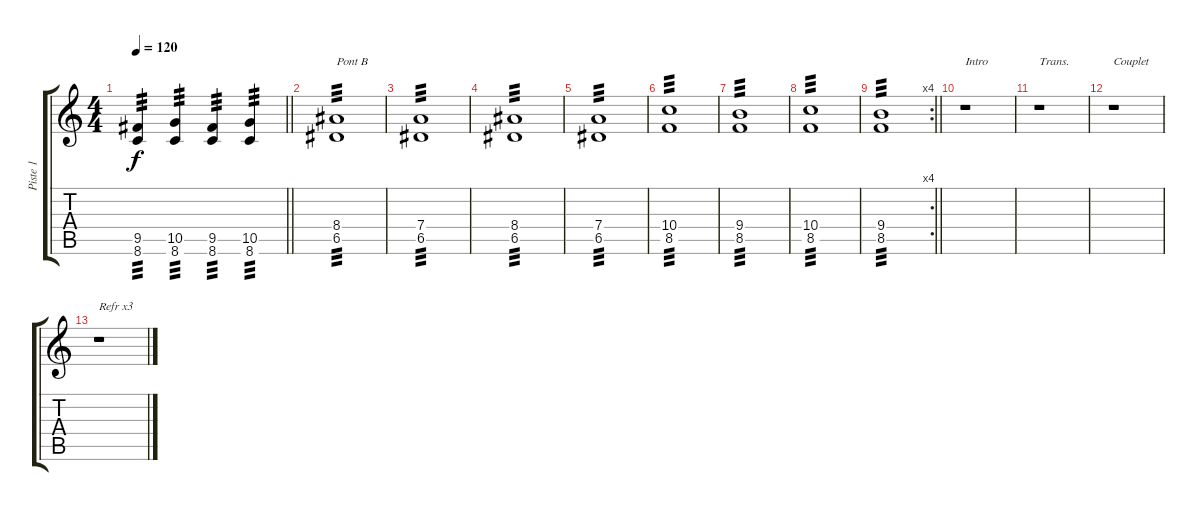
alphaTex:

\track ("Piste 1" "Piste 1") {instrument acousticguitarnylon}
\staff {score tabs}
\tuning (E4 B3 G3 D3 A2 E2) {hide}
\ts (4 4)
\tempo 120
\clef g2
\barLineRight lightlight
\ks c
(9.5 8.6).4{tp 3 dy f} (10.5 8.6).4{tp 3} (9.5 8.6).4{tp 3} (10.5 8.6).4{tp 3} |
(8.4 6.5).1{txt "Pont B" tp 3} |
(7.4 6.5).1{tp 3} |
(8.4 6.5).1{tp 3} |
(7.4 6.5).1{tp 3} |
(10.4 8.5).1{tp 3} |
(9.4 8.5).1{tp 3} |
(10.4 8.5).1{tp 3} |
\rc 4
\barLineRight lightlight
(9.4 8.5).1{tp 3} |
r.1{txt "Intro"} |
r.1{txt "Trans."} |
r.1{txt "Couplet"} |
r.1{txt "Refr x3"}
